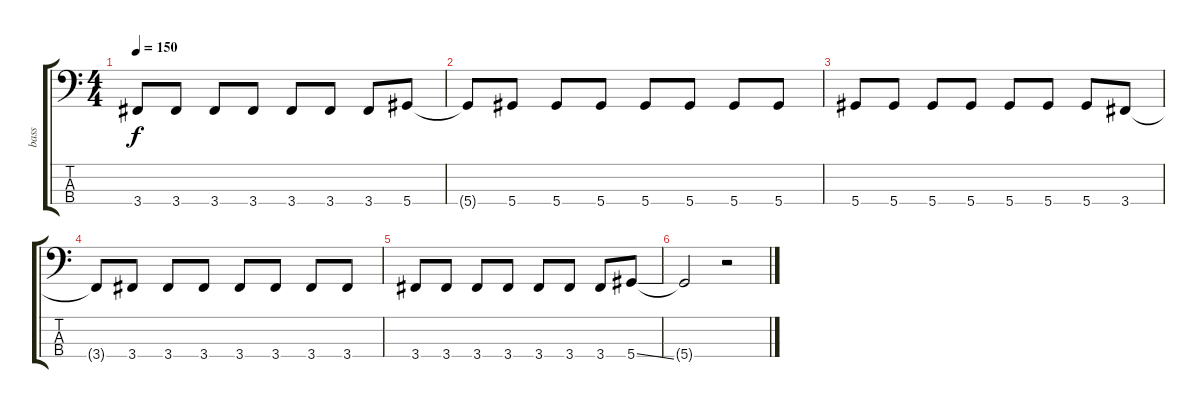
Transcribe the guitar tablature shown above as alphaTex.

\track ("bass" "bass") {instrument electricbasspick}
\staff {score tabs}
\tuning (Gb2 Db2 Ab1 Eb1) {hide}
\ts (4 4)
\tempo 150
\clef f4
\ks c
3.4.8{dy f} 3.4.8 3.4.8 3.4.8 3.4.8 3.4.8 3.4.8 5.4.8 |
5.4{t}.8 5.4.8 5.4.8 5.4.8 5.4.8 5.4.8 5.4.8 5.4.8 |
5.4.8 5.4.8 5.4.8 5.4.8 5.4.8 5.4.8 5.4.8 3.4.8 |
3.4{t}.8 3.4.8 3.4.8 3.4.8 3.4.8 3.4.8 3.4.8 3.4.8 |
3.4.8 3.4.8 3.4.8 3.4.8 3.4.8 3.4.8 3.4.8 5.4{ss}.8 |
5.4{t}.2 r.2
